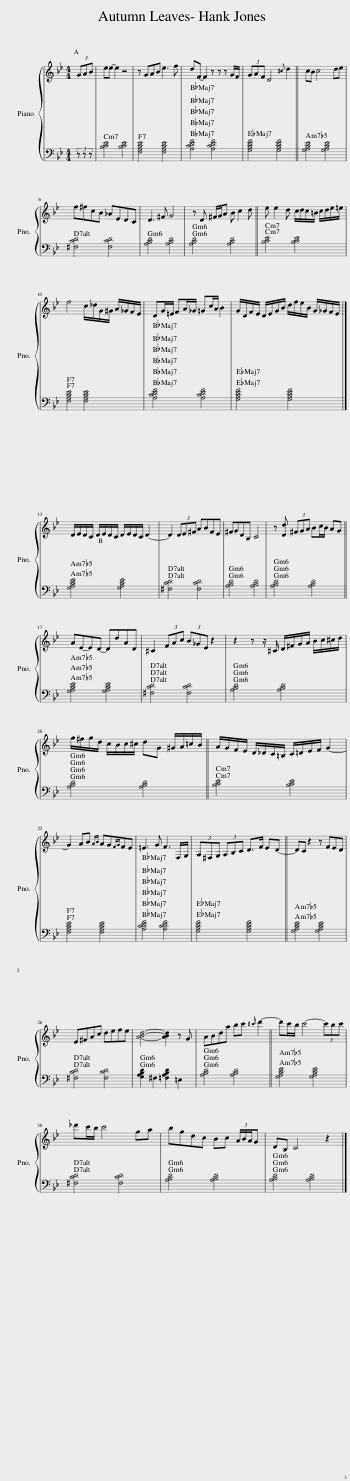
X:1
%%score { 1 | 2 }
L:1/8
M:4/4
I:linebreak $
K:Bb
V:1 treble
V:2 bass
V:1
 (3GAB | ee- e2 z4 | z GAB e3 f | dF- F2 z z z G/F/ | (3GAF D4{^c} d2 || %5
 cB c4 de |$ f^fcB _AEDC | D3 ^F G4 | z D ^F/G/A B c2 d || e e2 d c/d/c/=B/ c/d/e/=e/ |$ %10
 f4 c/_d/G/^G/ A/_G/F/E/ | DG/=E/ FA/_G/ =Gc/A/ B2 | G/D/F/E/ D/E/G/B/ d/f/e/B/ G/_G/F/E/ |]$ D/E/D/C/ D/E/D/C/ D/E/D/C/ D2- | D2 (3DE^F ABFE | %15
 ^FGDB, C4 | z [Dd] (3^FGA Bc/B/ AG ||$ AE-ED- DdAD | ^C2 (3FAc (3B_GE z2 | z2 z z/ ^C/ D/^F/G/A/ B/c/^c/d/ |$ %20
 g/^f/g/d/ c/B/c/^c/ dG ^G/A/=c/B/ || A/G/F/E/ D/_D/C/=B,/ C/=D/E/F/ G2- |$ G2 AB{AB} AG{FG}FE | =E3 G F3 F,/G,/ | (3A,^F,G, (3A,B,C D>F ED- || %25
 DC z2 z FED |$ E^FAc defe | [ABd]4- [ABd]2 z G | ABda bc'{^c'} d'2- || d'c'/b/ c'4- (3c'bc' |$ %30
 _d'c'/b/ c'4 ga | bgdc Bc (3A/B/A/G | DB, C4 z2 |] %33
V:2
 (3z z z | [B,CE]4 [B,CE]4 | [F,A,CE]4 [F,A,CE]4 | [A,CDF]4 [A,CDF]4 | [G,B,DF]4 [G,B,DF]4 || %5
 [G,A,CE]4 [G,A,CE]4 |$ [^F,CD]4 [F,CD]4 | [A,B,D]4 [A,B,D]4 | [A,B,D]4 [A,B,D]4 || [B,CE]4 [B,CE]4 |$ %10
 [F,A,CE]4 [F,A,CE]4 | [A,CDF]4 [A,CDF]4 | [G,B,DF]4 [G,B,DF]4 |]$ [G,A,CE]4 [G,A,CE]4 | [^F,CD]4 [F,CD]4 | %15
 [A,B,D]4 [A,B,D]4 | [A,B,D]4 [A,B,D]4 ||$ [G,A,CE]4 [G,A,CE]4 | [^F,CD]4 [F,CD]4 | [A,B,D]4 [A,B,D]4 |$ %20
 [A,B,D]4 [A,B,D]4 || [B,CE]4 [B,CE]4 |$ [F,A,CE]4 [F,A,CE]4 | [A,CDF]4 [A,CDF]4 | [G,B,DF]4 [G,B,DF]4 || %25
 [G,A,CE]4 [G,A,CE]4 |$ [^F,CD]4 [F,CD]4 | [G,A,B,D]2 ^F,2 [=F,A,B,D]2 =E,2 | [A,B,D]4 [A,B,D]4 || [G,A,CE]4 [G,A,CE]4 |$ %30
 [^F,CD]4 [F,CD]4 | [A,B,D]4 [A,B,D]4 | [A,B,D]4 [A,B,D]4 |] %33
